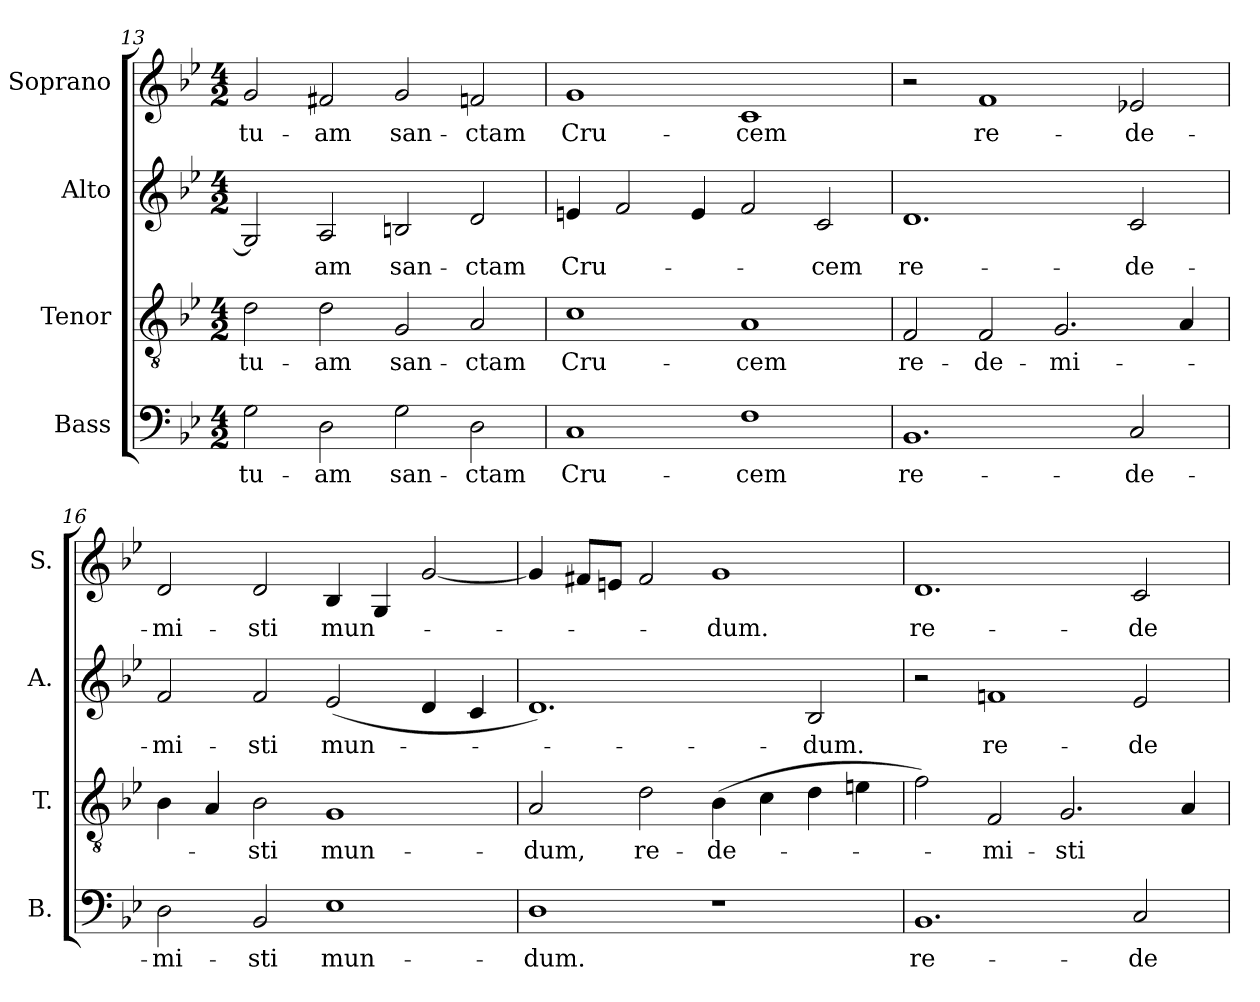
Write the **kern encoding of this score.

**kern	**text	**kern	**text	**kern	**text	**kern	**text
*part4	*part4	*part3	*part3	*part2	*part2	*part1	*part1
*staff4	*staff4	*staff3	*staff3	*staff2	*staff2	*staff1	*staff1
*I"Bass	*	*I"Tenor	*	*I"Alto	*	*I"Soprano	*
*I'B.	*	*I'T.	*	*I'A.	*	*I'S.	*
!!LO:PB:g=z
*clefF4	*	*clefGv2	*	*clefG2	*	*clefG2	*
*	*	*ITrd7c12	*	*	*	*	*
*k[b-e-]	*	*k[b-e-]	*	*k[b-e-]	*	*k[b-e-]	*
*B-:	*	*B-:	*	*B-:	*	*B-:	*
*M4/2	*	*M4/2	*	*M4/2	*	*M4/2	*
=13	=13	=13	=13	=13	=13	=13	=13
!	!LO:LY:b:color=#000000	!	!	!	!	!	!
!	!	!	!LO:LY:b:color=#000000	!	!	!	!
!	!	!	!	!	!	!	!LO:LY:b:color=#000000
2Gi\	tu-	2Di\	tu-	2Gi/]	.	2gi/	tu-
!	!LO:LY:b:color=#000000	!	!	!	!	!	!
!	!	!	!LO:LY:b:color=#000000	!	!	!	!
!	!	!	!	!	!LO:LY:b:color=#000000	!	!
!	!	!	!	!	!	!	!LO:LY:b:color=#000000
2Di\	-am	2Di\	-am	2Ai/	-am	2f#Xi/	-am
!	!LO:LY:b:color=#000000	!	!	!	!	!	!
!	!	!	!LO:LY:b:color=#000000	!	!	!	!
!	!	!	!	!	!LO:LY:b:color=#000000	!	!
!	!	!	!	!	!	!	!LO:LY:b:color=#000000
2Gi\	san-	2GGi/	san-	2Bni/	san-	2gi/	san-
!	!LO:LY:b:color=#000000	!	!	!	!	!	!
!	!	!	!LO:LY:b:color=#000000	!	!	!	!
!	!	!	!	!	!LO:LY:b:color=#000000	!	!
!	!	!	!	!	!	!	!LO:LY:b:color=#000000
2Di\	-ctam	2AAi/	-ctam	2di/	-ctam	2fni/	-ctam
=14	=14	=14	=14	=14	=14	=14	=14
!	!LO:LY:b:color=#000000	!	!	!	!	!	!
!	!	!	!LO:LY:b:color=#000000	!	!	!	!
!	!	!	!	!	!LO:LY:b:color=#000000	!	!
!	!	!	!	!	!	!	!LO:LY:b:color=#000000
1Ci	Cru-	1Ci	Cru-	4eni/	Cru-	1gi	Cru-
.	.	.	.	2fi/	.	.	.
.	.	.	.	4ei/	.	.	.
!	!LO:LY:b:color=#000000	!	!	!	!	!	!
!	!	!	!LO:LY:b:color=#000000	!	!	!	!
!	!	!	!	!	!	!	!LO:LY:b:color=#000000
1Fi	-cem	1AAi	-cem	2fi/	.	1ci	-cem
!	!	!	!	!	!LO:LY:b:color=#000000	!	!
.	.	.	.	2ci/	-cem	.	.
=15	=15	=15	=15	=15	=15	=15	=15
!	!LO:LY:b:color=#000000	!	!	!	!	!	!
!	!	!	!LO:LY:b:color=#000000	!	!	!	!
!	!	!	!	!	!LO:LY:b:color=#000000	!	!
1.BB-i	re-	2FFi/	re-	1.di	re-	2r	.
!	!	!	!LO:LY:b:color=#000000	!	!	!	!
!	!	!	!	!	!	!	!LO:LY:b:color=#000000
.	.	2FFi/	-de-	.	.	1fi	re-
!	!	!	!LO:LY:b:color=#000000	!	!	!	!
.	.	2.GGi/	-mi-	.	.	.	.
!	!LO:LY:b:color=#000000	!	!	!	!	!	!
!	!	!	!	!	!LO:LY:b:color=#000000	!	!
!	!	!	!	!	!	!	!LO:LY:b:color=#000000
2Ci/	-de-	.	.	2ci/	-de-	2e-Xi/	-de-
.	.	4AAi/	.	.	.	.	.
=16	=16	=16	=16	=16	=16	=16	=16
!	!LO:LY:b:color=#000000	!	!	!	!	!	!
!	!	!	!	!	!LO:LY:b:color=#000000	!	!
!	!	!	!	!	!	!	!LO:LY:b:color=#000000
2Di\	-mi-	4BB-i\	.	2fi/	-mi-	2di/	-mi-
.	.	4AAi/	.	.	.	.	.
!	!LO:LY:b:color=#000000	!	!	!	!	!	!
!	!	!	!LO:LY:b:color=#000000	!	!	!	!
!	!	!	!	!	!LO:LY:b:color=#000000	!	!
!	!	!	!	!	!	!	!LO:LY:b:color=#000000
2BB-i/	-sti	2BB-i\	-sti	2fi/	-sti	2di/	-sti
!	!LO:LY:b:color=#000000	!	!	!	!	!	!
!	!	!	!LO:LY:b:color=#000000	!	!	!	!
!	!	!	!	!	!LO:LY:b:color=#000000	!	!
!	!	!	!	!	!	!	!LO:LY:b:color=#000000
1E-i	mun-	1GGi	mun-	(2e-i/	mun-	4B-i/	mun-
.	.	.	.	.	.	4Gi/	.
.	.	.	.	4di/	.	[2gi/	.
.	.	.	.	4ci/	.	.	.
=17	=17	=17	=17	=17	=17	=17	=17
!	!LO:LY:b:color=#000000	!	!	!	!	!	!
!	!	!	!LO:LY:b:color=#000000	!	!	!	!
1Di	-dum.	2AAi/	-dum,	1.di)	.	4gi/]	.
.	.	.	.	.	.	8f#Xi/L	.
.	.	.	.	.	.	8eni/J	.
!	!	!	!LO:LY:b:color=#000000	!	!	!	!
.	.	2Di\	re-	.	.	2f#i/	.
!	!	!	!LO:LY:b:color=#000000	!	!	!	!
!	!	!	!	!	!	!	!LO:LY:b:color=#000000
1r	.	(4BB-i\	-de-	.	.	1gi	-dum.
.	.	4Ci\	.	.	.	.	.
!	!	!	!	!	!LO:LY:b:color=#000000	!	!
.	.	4Di\	.	2B-i/	-dum.	.	.
.	.	4Eni\	.	.	.	.	.
=18	=18	=18	=18	=18	=18	=18	=18
!	!LO:LY:b:color=#000000	!	!	!	!	!	!
!	!	!	!	!	!	!	!LO:LY:b:color=#000000
1.BB-i	re-	2Fi\)	.	2r	.	1.di	re-
!	!	!	!LO:LY:b:color=#000000	!	!	!	!
!	!	!	!	!	!LO:LY:b:color=#000000	!	!
.	.	2FFi/	-mi-	1fni	re-	.	.
!	!	!	!LO:LY:b:color=#000000	!	!	!	!
.	.	2.GGi/	-sti	.	.	.	.
!	!LO:LY:b:color=#000000	!	!	!	!	!	!
!	!	!	!	!	!LO:LY:b:color=#000000	!	!
!	!	!	!	!	!	!	!LO:LY:b:color=#000000
2Ci/	-de-	.	.	2e-i/	-de-	2ci/	-de-
.	.	4AAi/	.	.	.	.	.
=	=	=	=	=	=	=	=
*-	*-	*-	*-	*-	*-	*-	*-
